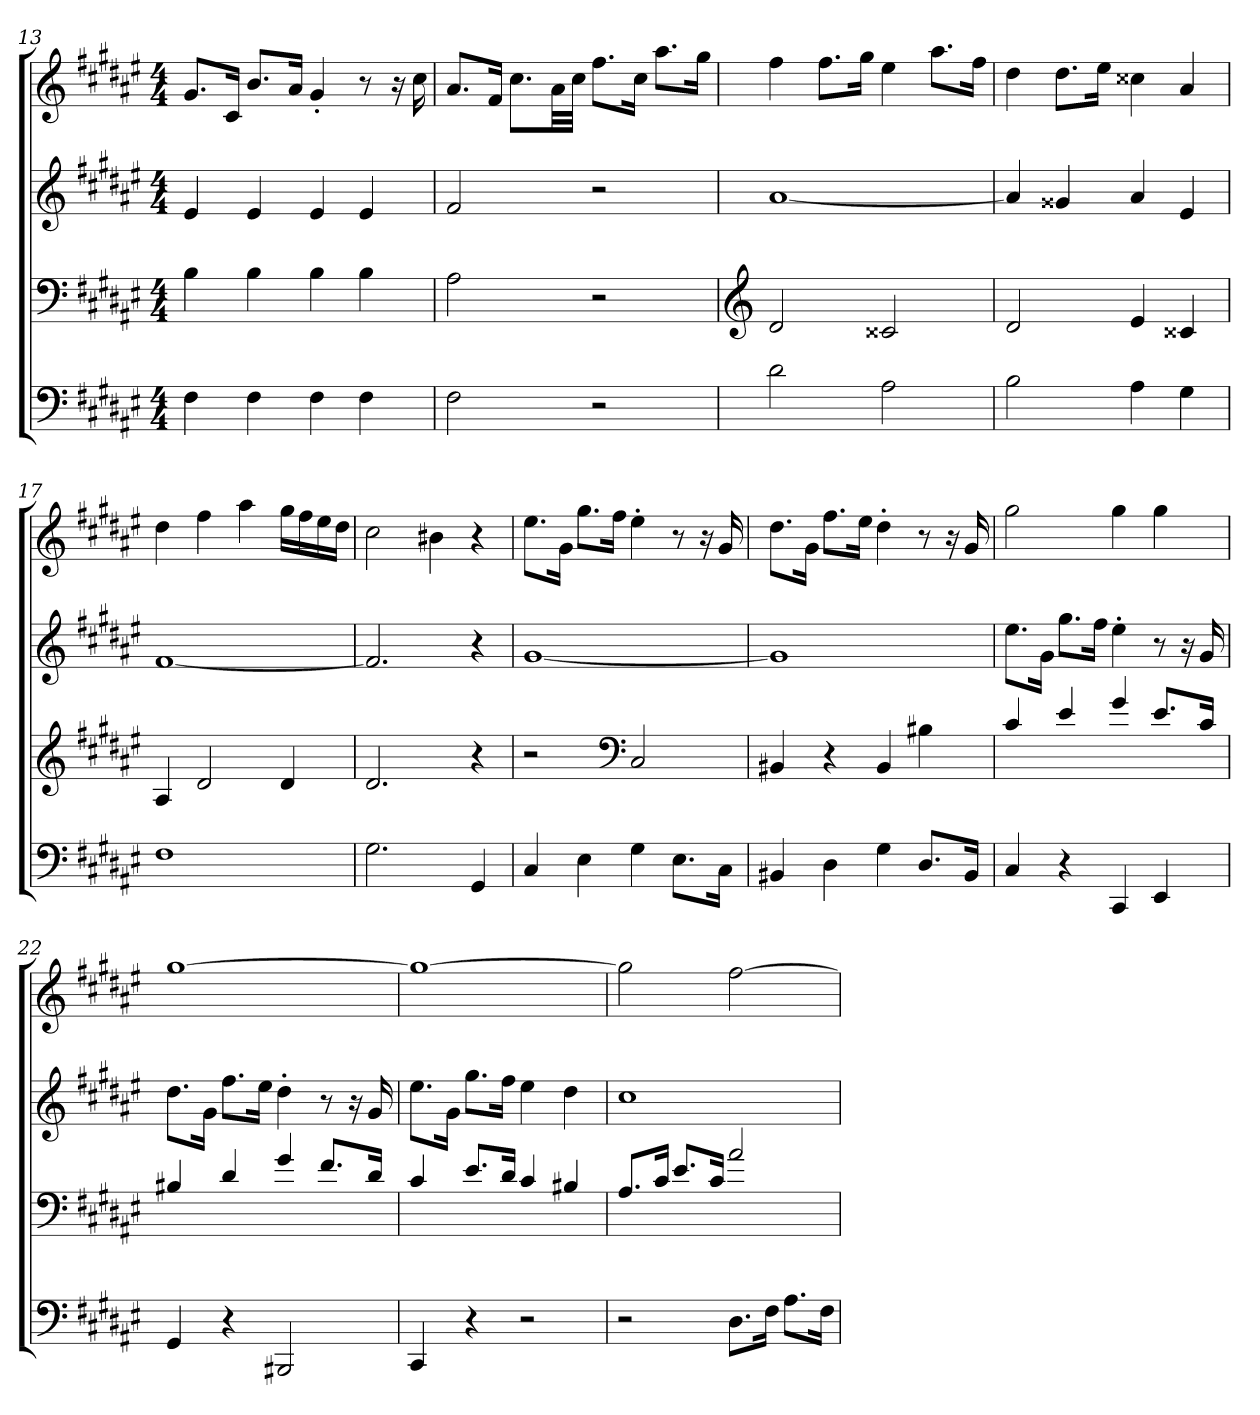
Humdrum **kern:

**kern	**kern	**kern	**kern
*part4	*part3	*part2	*part1
*staff4	*staff3	*staff2	*staff1
*clefF4	*clefF4	*clefG2	*clefG2
*k[f#c#g#d#a#e#]	*k[f#c#g#d#a#e#]	*k[f#c#g#d#a#e#]	*k[f#c#g#d#a#e#]
*F#:	*F#:	*F#:	*F#:
*M4/4	*M4/4	*M4/4	*M4/4
=13	=13	=13	=13
4F#\	4B\	4e#/	8.g#/L
.	.	.	16c#/Jk
4F#\	4B\	4e#/	8.b/L
.	.	.	16a#/Jk
4F#\	4B\	4e#/	4g#'/
4F#\	4B\	4e#/	8r
.	.	.	16r
.	.	.	16cc#\
=14	=14	=14	=14
2F#\	2A#\	2f#/	8.a#/L
.	.	.	16f#/Jk
.	.	.	8.cc#\L
.	.	.	32a#\LL
.	.	.	32cc#\JJJ
2r	2r	2r	8.ff#\L
.	.	.	16cc#\Jk
.	.	.	8.aa#\L
.	.	.	16gg#\Jk
=15	=15	=15	=15
*	*clefG2	*	*
2d#\	2d#/	[1a#	4ff#\
.	.	.	8.ff#\L
.	.	.	16gg#\Jk
2A#\	2c##X/	.	4ee#\
.	.	.	8.aa#\L
.	.	.	16ff#\Jk
=16	=16	=16	=16
2B\	2d#/	4a#/]	4dd#\
.	.	4g##X/	8.dd#\L
.	.	.	16ee#\Jk
4A#\	4e#/	4a#/	4cc##X\
4G#\	4c##X/	4e#/	4a#/
=17	=17	=17	=17
1F#	4A#/	[1f#	4dd#\
.	2d#/	.	4ff#\
.	.	.	4aa#\
.	4d#/	.	16gg#\LL
.	.	.	16ff#\
.	.	.	16ee#\
.	.	.	16dd#\JJ
=18	=18	=18	=18
2.G#\	2.d#/	2.f#/]	2cc#\
.	.	.	4b#X\
4GG#/	4r	4r	4r
=19	=19	=19	=19
4C#/	2r	[1g#	8.ee#\L
.	.	.	16g#\Jk
4E#\	.	.	8.gg#\L
.	.	.	16ff#\Jk
*	*clefF4	*	*
4G#\	2C#/	.	4ee#'\
8.E#\L	.	.	8r
.	.	.	16r
16C#\Jk	.	.	16g#/
=20	=20	=20	=20
4BB#X/	4BB#X/	1g#]	8.dd#\L
.	.	.	16g#\Jk
4D#\	4r	.	8.ff#\L
.	.	.	16ee#\Jk
4G#\	4BB#/	.	4dd#'\
8.D#/L	4B#X\	.	8r
.	.	.	16r
16BB#/Jk	.	.	16g#/
=21	=21	=21	=21
4C#/	4c#/	8.ee#\L	2gg#\
.	.	16g#\Jk	.
4r	4e#/	8.gg#\L	.
.	.	16ff#\Jk	.
4CC#/	4g#/	4ee#'\	4gg#\
4EE#/	8.e#/L	8r	4gg#\
.	.	16r	.
.	16c#/Jk	16g#/	.
=22	=22	=22	=22
4GG#/	4B#X/	8.dd#\L	[1gg#
.	.	16g#\Jk	.
4r	4d#/	8.ff#\L	.
.	.	16ee#\Jk	.
2BBB#X/	4g#/	4dd#'\	.
.	8.f#/L	8r	.
.	.	16r	.
.	16d#/Jk	16g#/	.
=23	=23	=23	=23
4CC#/	4c#/	8.ee#\L	1gg#_
.	.	16g#\Jk	.
4r	8.e#/L	8.gg#\L	.
.	16d#/Jk	16ff#\Jk	.
2r	4c#/	4ee#\	.
.	4B#X/	4dd#\	.
=24	=24	=24	=24
2r	8.A#/L	1cc#	2gg#\]
.	16c#/Jk	.	.
.	8.e#/L	.	.
.	16c#/Jk	.	.
8.D#\L	2a#/	.	[2ff#\
16F#\Jk	.	.	.
8.A#\L	.	.	.
16F#\Jk	.	.	.
=	=	=	=
*-	*-	*-	*-
